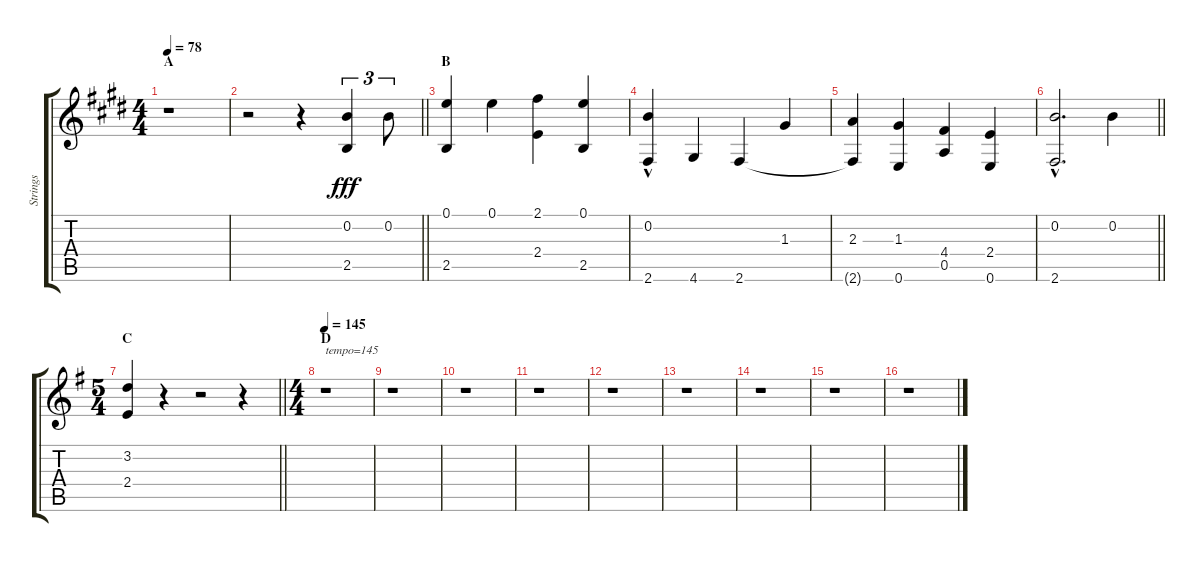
\track ("Strings" "Strings") {instrument stringensemble1}
\staff {score tabs}
\tuning (E5 B4 G4 D4 A3 E3) {hide}
\ts (4 4)
\section ("" "A")
\tempo 78
\clef g2
\ks e
r.1{dy fff instrument stringensemble1} |
\barLineRight lightlight
r.2 r.4 (0.2 2.5).4{tu (3 2)} 0.2.8{tu (3 2)} |
\section ("" "B")
(0.1 2.5).4 0.1.4 (2.1 2.4).4 (0.1 2.5).4 |
(0.2{hac} 2.6).4 4.6.4 2.6.4 1.3.4 |
(2.3 2.6{t}).4 (1.3 0.6).4 (4.4 0.5).4 (2.4 0.6).4 |
\barLineRight lightlight
(0.2{hac} 2.6).2{d} 0.2.4 |
\ts (5 4)
\section ("" "C")
\barLineRight lightlight
\ks g
(3.2 2.4).4 r.4 r.2 r.4 |
\ts (4 4)
\section ("" "D")
\tempo 145
r.1{txt "tempo=145"} |
r.1 |
r.1 |
r.1 |
r.1 |
r.1 |
r.1 |
r.1 |
r.1
